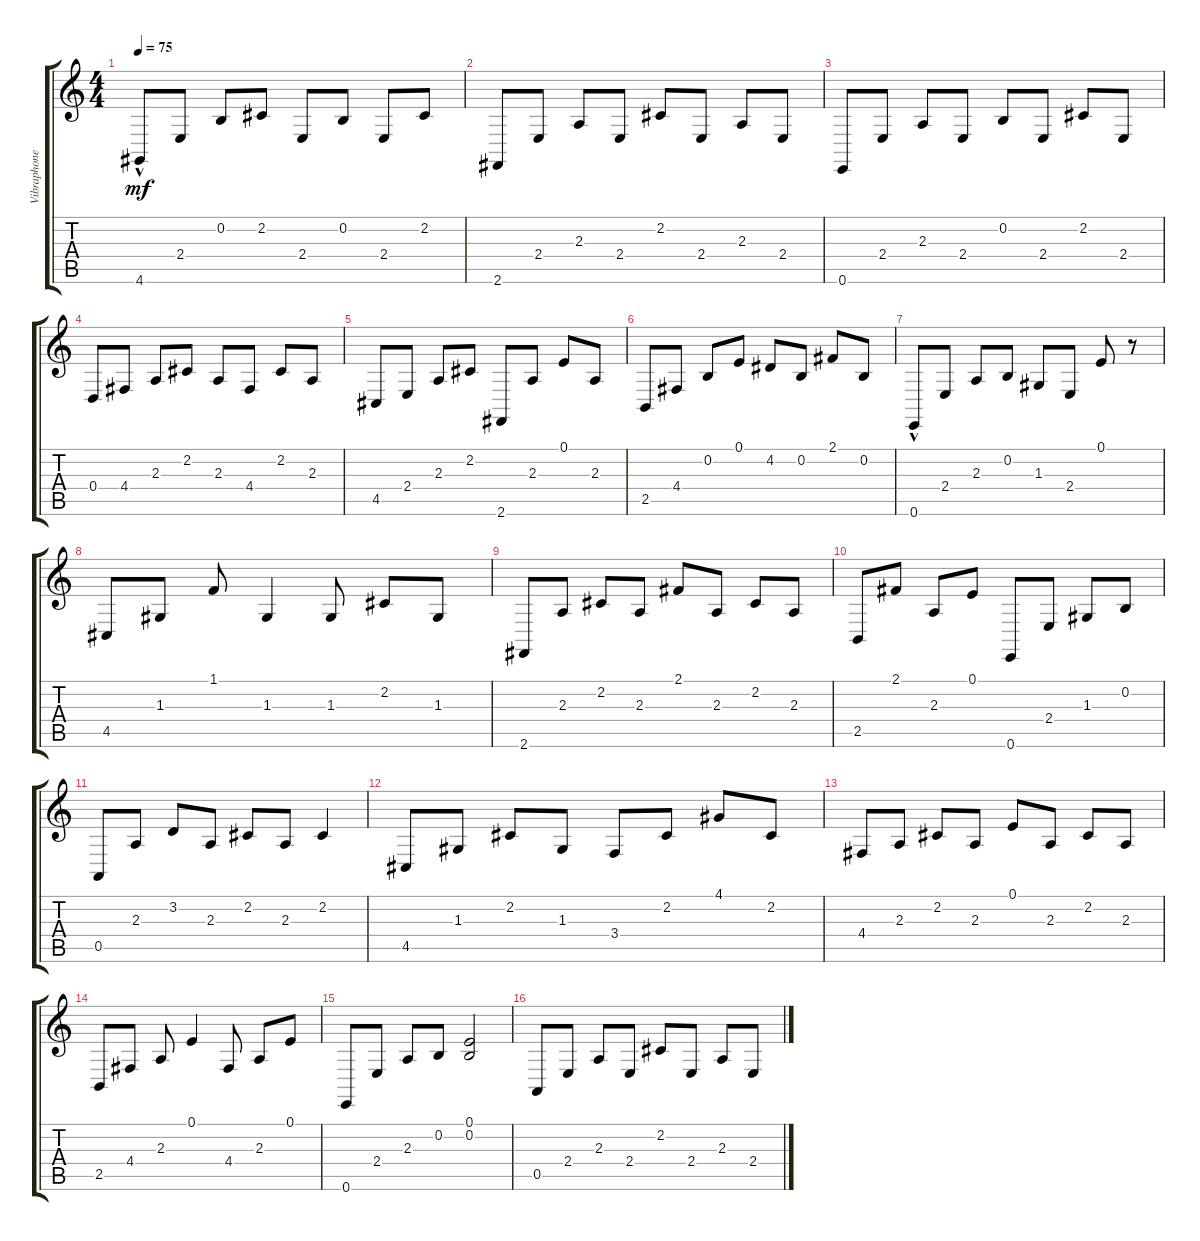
\track ("Vibraphone" "Vibraphone") {instrument vibraphone}
\staff {score tabs}
\tuning (E4 B3 G3 D3 A2 E2) {hide}
\ts (4 4)
\tempo 75
\clef g2
\ks c
4.6{hac}.8{dy mf} 2.4.8 0.2.8 2.2.8 2.4.8 0.2.8 2.4.8 2.2.8 |
2.6.8 2.4.8 2.3.8 2.4.8 2.2.8 2.4.8 2.3.8 2.4.8 |
0.6.8 2.4.8 2.3.8 2.4.8 0.2.8 2.4.8 2.2.8 2.4.8 |
0.4.8 4.4.8 2.3.8 2.2.8 2.3.8 4.4.8 2.2.8 2.3.8 |
4.5.8 2.4.8 2.3.8 2.2.8 2.6.8 2.3.8 0.1.8 2.3.8 |
2.5.8 4.4.8 0.2.8 0.1.8 4.2.8 0.2.8 2.1.8 0.2.8 |
0.6{hac}.8 2.4.8 2.3.8 0.2.8 1.3.8 2.4.8 0.1.8 r.8 |
4.5.8 1.3.8 1.1.8 1.3.4 1.3.8 2.2.8 1.3.8 |
2.6.8 2.3.8 2.2.8 2.3.8 2.1.8 2.3.8 2.2.8 2.3.8 |
2.5.8 2.1.8 2.3.8 0.1.8 0.6.8 2.4.8 1.3.8 0.2.8 |
0.5.8 2.3.8 3.2.8 2.3.8 2.2.8 2.3.8 2.2.4 |
4.5.8 1.3.8 2.2.8 1.3.8 3.4.8 2.2.8 4.1.8 2.2.8 |
4.4.8 2.3.8 2.2.8 2.3.8 0.1.8 2.3.8 2.2.8 2.3.8 |
2.5.8 4.4.8 2.3.8 0.1.4 4.4.8 2.3.8 0.1.8 |
0.6.8 2.4.8 2.3.8 0.2.8 (0.1 0.2).2 |
0.5.8 2.4.8 2.3.8 2.4.8 2.2.8 2.4.8 2.3.8 2.4.8
